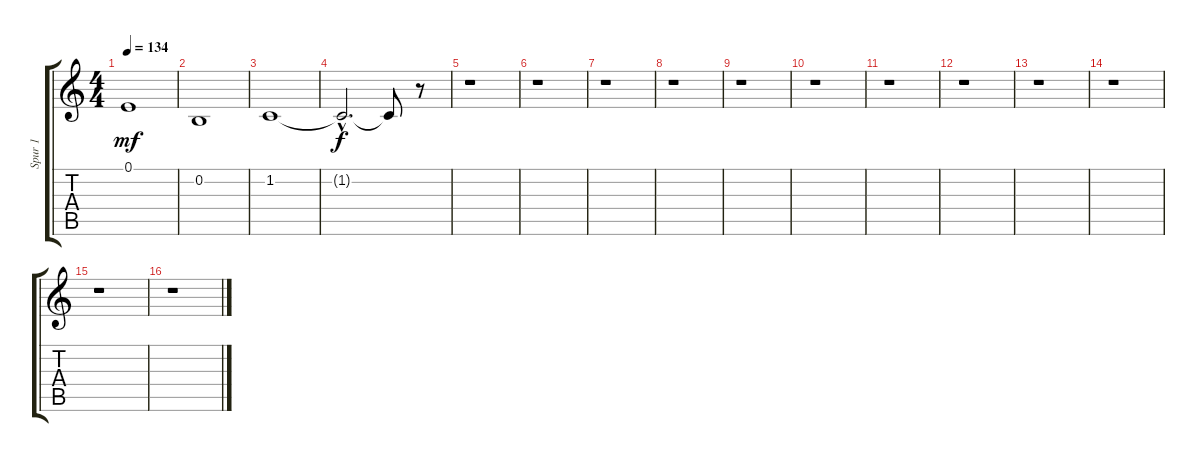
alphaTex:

\track ("Spur 1" "Spur 1") {instrument whistle}
\staff {score tabs}
\tuning (E4 B3 G3 D3 A2 E2) {hide}
\ts (4 4)
\tempo 134
\clef g2
\ks c
0.1.1{dy mf} |
0.2.1 |
1.2.1 |
1.2{hac t}.2{d dy f} 1.2{t}.8 r.8 |
r.1 |
r.1 |
r.1 |
r.1 |
r.1 |
r.1 |
r.1 |
r.1 |
r.1 |
r.1 |
r.1 |
r.1
